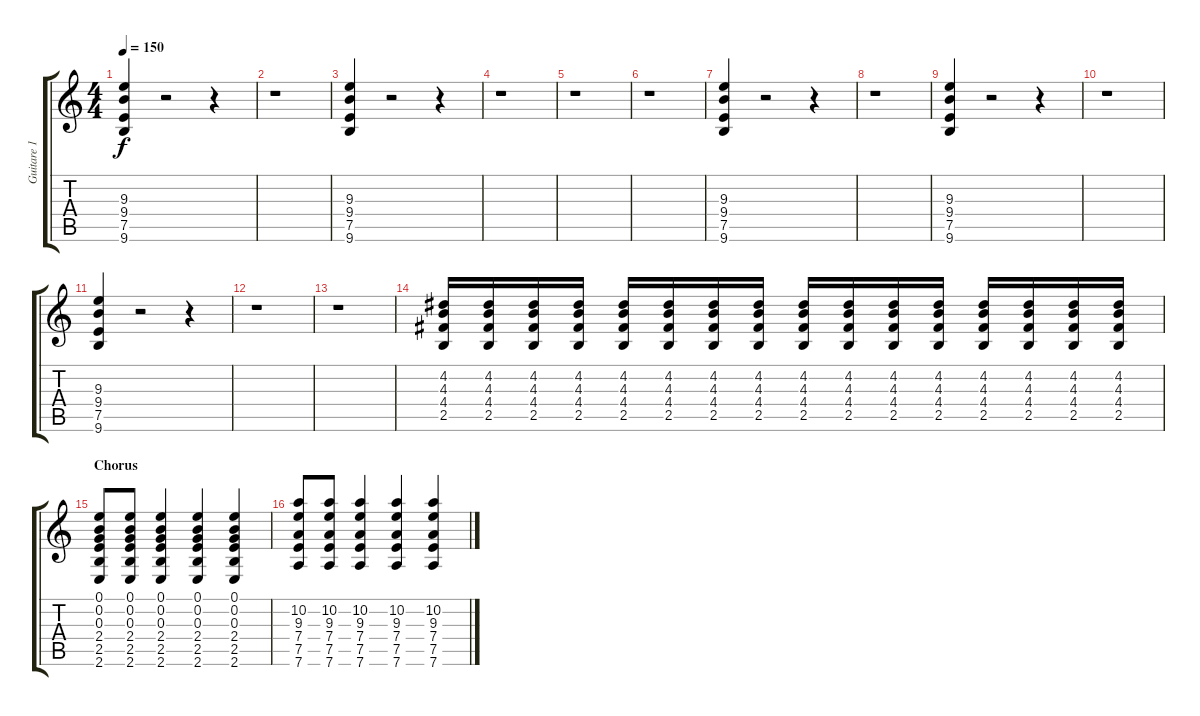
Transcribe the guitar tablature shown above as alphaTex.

\track ("Guitare 1" "Guitare 1") {instrument overdrivenguitar}
\staff {score tabs}
\tuning (E4 B3 G3 D3 A2 D2) {hide}
\ts (4 4)
\tempo 150
\clef g2
\ks c
(9.3 9.4 7.5 9.6).4{dy f} r.2 r.4 |
r.1 |
(9.3 9.4 7.5 9.6).4 r.2 r.4 |
r.1 |
r.1 |
r.1 |
(9.3 9.4 7.5 9.6).4 r.2 r.4 |
r.1 |
(9.3 9.4 7.5 9.6).4 r.2 r.4 |
r.1 |
(9.3 9.4 7.5 9.6).4 r.2 r.4 |
r.1 |
r.1 |
(4.2 4.3 4.4 2.5).16 (4.2 4.3 4.4 2.5).16 (4.2 4.3 4.4 2.5).16 (4.2 4.3 4.4 2.5).16 (4.2 4.3 4.4 2.5).16 (4.2 4.3 4.4 2.5).16 (4.2 4.3 4.4 2.5).16 (4.2 4.3 4.4 2.5).16 (4.2 4.3 4.4 2.5).16 (4.2 4.3 4.4 2.5).16 (4.2 4.3 4.4 2.5).16 (4.2 4.3 4.4 2.5).16 (4.2 4.3 4.4 2.5).16 (4.2 4.3 4.4 2.5).16 (4.2 4.3 4.4 2.5).16 (4.2 4.3 4.4 2.5).16 |
\section ("" "Chorus")
(0.1 0.2 0.3 2.4 2.5 2.6).8 (0.1 0.2 0.3 2.4 2.5 2.6).8 (0.1 0.2 0.3 2.4 2.5 2.6).4 (0.1 0.2 0.3 2.4 2.5 2.6).4 (0.1 0.2 0.3 2.4 2.5 2.6).4 |
(10.2 9.3 7.4 7.5 7.6).8 (10.2 9.3 7.4 7.5 7.6).8 (10.2 9.3 7.4 7.5 7.6).4 (10.2 9.3 7.4 7.5 7.6).4 (10.2 9.3 7.4 7.5 7.6).4
